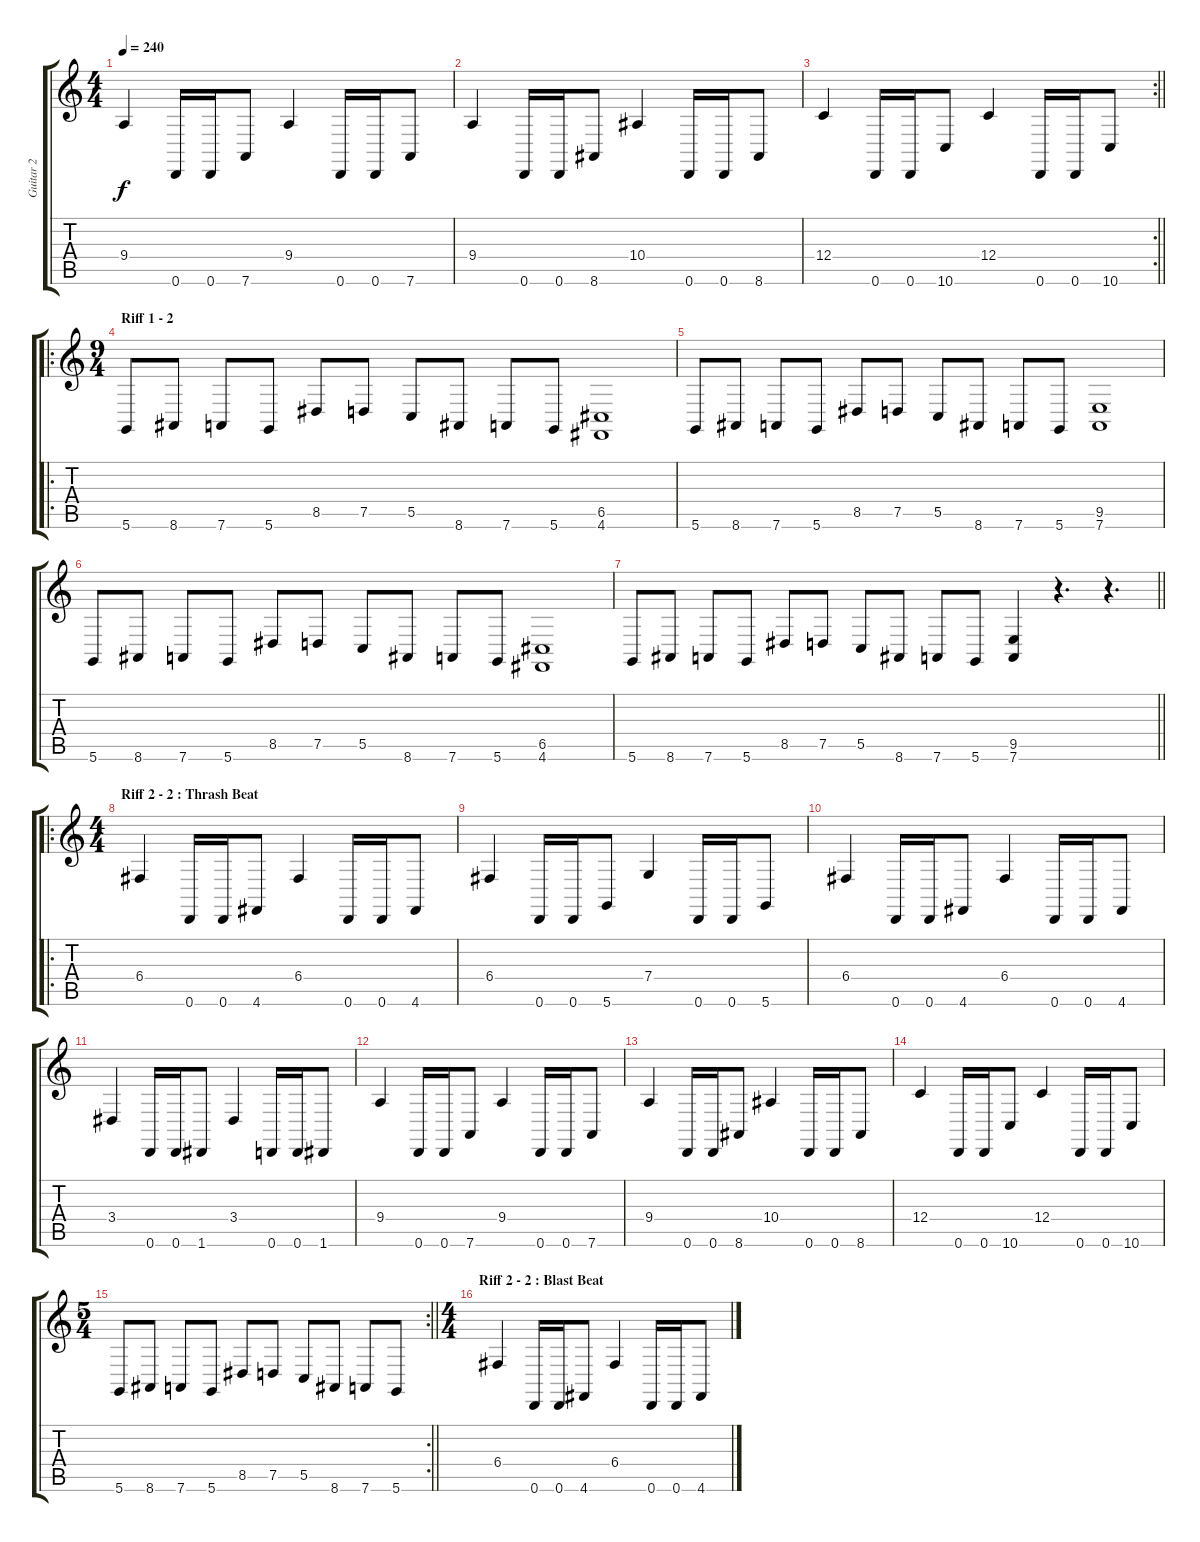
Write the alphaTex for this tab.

\track ("Guitar 2" "Guitar 2") {instrument electricgrandpiano}
\staff {score tabs}
\tuning (D4 A3 F3 C3 G2 D2) {hide}
\ts (4 4)
\tempo 240
\clef g2
\ks c
9.4.4{dy f} 0.6.16 0.6.16 7.6.8 9.4.4 0.6.16 0.6.16 7.6.8 |
9.4.4 0.6.16 0.6.16 8.6.8 10.4.4 0.6.16 0.6.16 8.6.8 |
\rc 2
\barLineRight lightlight
12.4.4 0.6.16 0.6.16 10.6.8 12.4.4 0.6.16 0.6.16 10.6.8 |
\ro
\ts (9 4)
\section ("" "Riff 1 - 2")
5.6.8 8.6.8 7.6.8 5.6.8 8.5.8 7.5.8 5.5.8 8.6.8 7.6.8 5.6.8 (6.5 4.6).1 |
5.6.8 8.6.8 7.6.8 5.6.8 8.5.8 7.5.8 5.5.8 8.6.8 7.6.8 5.6.8 (9.5 7.6).1 |
5.6.8 8.6.8 7.6.8 5.6.8 8.5.8 7.5.8 5.5.8 8.6.8 7.6.8 5.6.8 (6.5 4.6).1 |
\barLineRight lightlight
5.6.8 8.6.8 7.6.8 5.6.8 8.5.8 7.5.8 5.5.8 8.6.8 7.6.8 5.6.8 (9.5 7.6).4 r.4{d} r.4{d} |
\ro
\ts (4 4)
\section ("" "Riff 2 - 2 : Thrash Beat ")
6.4.4 0.6.16 0.6.16 4.6.8 6.4.4 0.6.16 0.6.16 4.6.8 |
6.4.4 0.6.16 0.6.16 5.6.8 7.4.4 0.6.16 0.6.16 5.6.8 |
6.4.4 0.6.16 0.6.16 4.6.8 6.4.4 0.6.16 0.6.16 4.6.8 |
3.4.4 0.6.16 0.6.16 1.6.8 3.4.4 0.6.16 0.6.16 1.6.8 |
9.4.4 0.6.16 0.6.16 7.6.8 9.4.4 0.6.16 0.6.16 7.6.8 |
9.4.4 0.6.16 0.6.16 8.6.8 10.4.4 0.6.16 0.6.16 8.6.8 |
12.4.4 0.6.16 0.6.16 10.6.8 12.4.4 0.6.16 0.6.16 10.6.8 |
\rc 2
\ts (5 4)
\barLineRight lightlight
5.6.8 8.6.8 7.6.8 5.6.8 8.5.8 7.5.8 5.5.8 8.6.8 7.6.8 5.6.8 |
\ts (4 4)
\section ("" "Riff 2 - 2 : Blast Beat")
6.4.4 0.6.16 0.6.16 4.6.8 6.4.4 0.6.16 0.6.16 4.6.8
